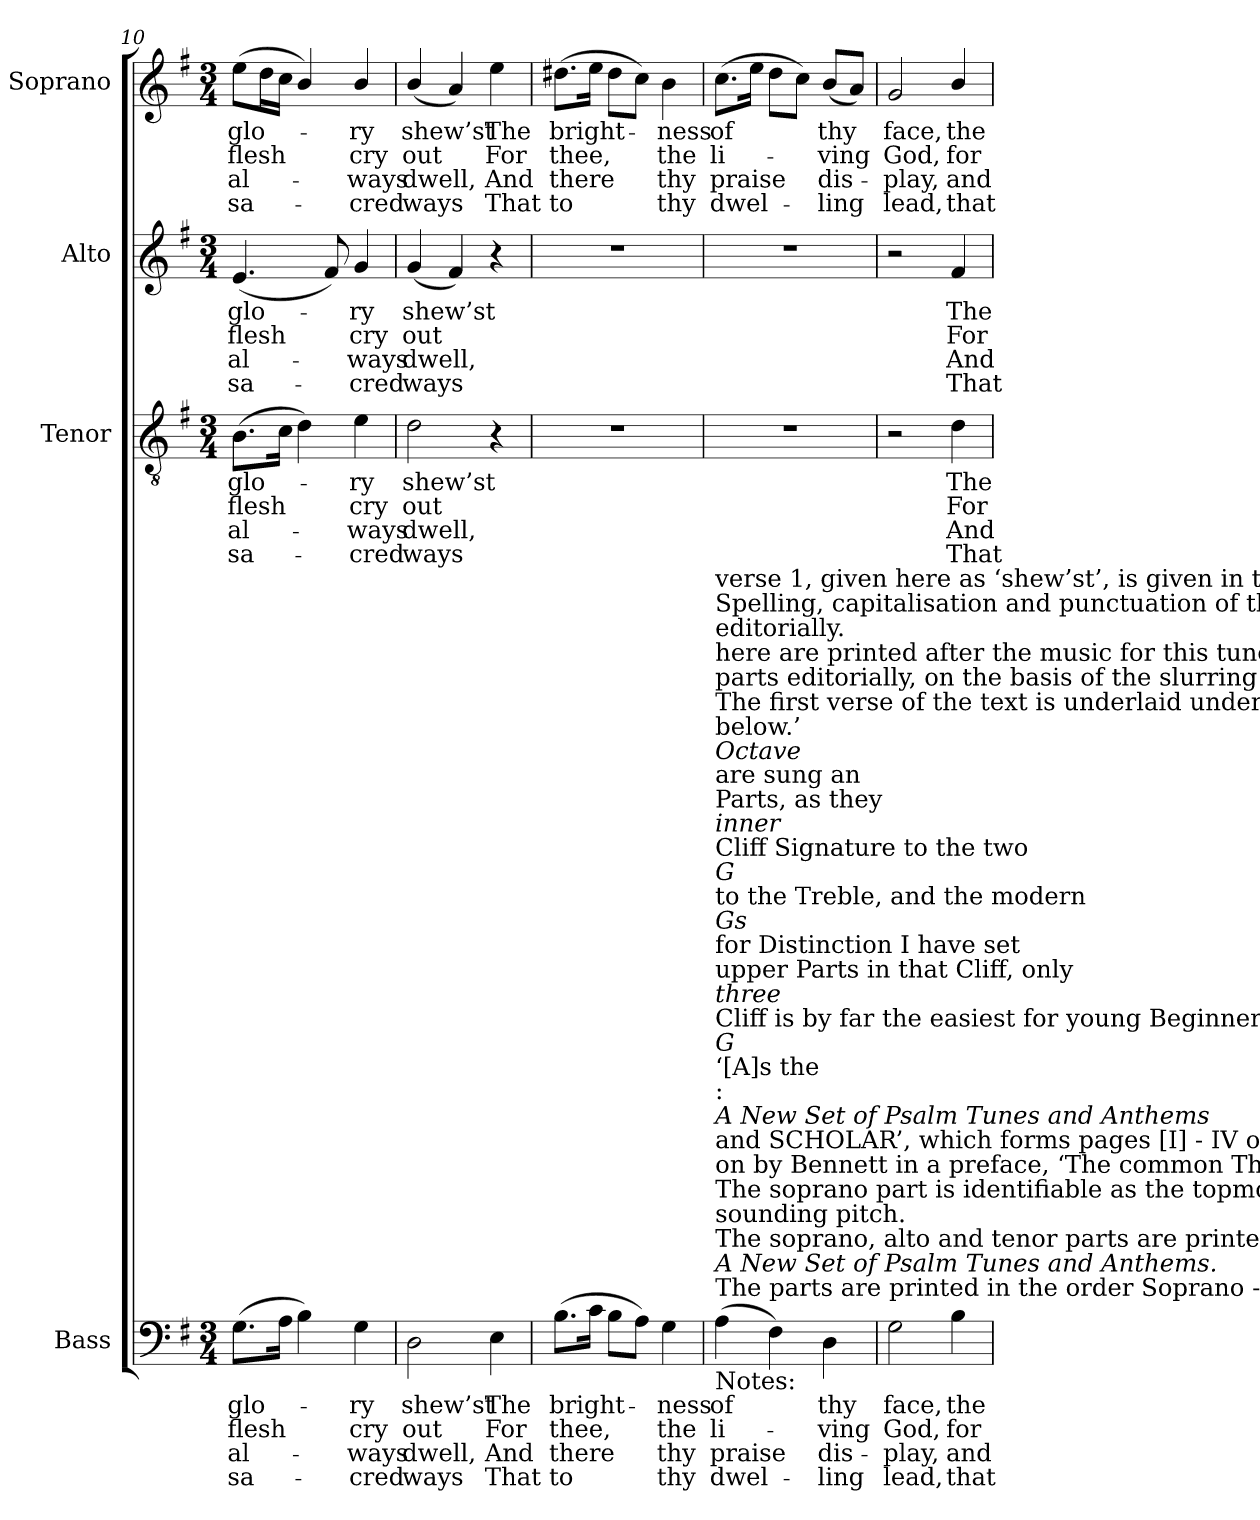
**kern	**text	**text	**text	**text	**kern	**text	**text	**text	**text	**kern	**text	**text	**text	**text	**kern	**text	**text	**text	**text
*part4	*part4	*part4	*part4	*part4	*part3	*part3	*part3	*part3	*part3	*part2	*part2	*part2	*part2	*part2	*part1	*part1	*part1	*part1	*part1
*staff4	*staff4	*staff4	*staff4	*staff4	*staff3	*staff3	*staff3	*staff3	*staff3	*staff2	*staff2	*staff2	*staff2	*staff2	*staff1	*staff1	*staff1	*staff1	*staff1
*I"Bass	*	*	*	*	*I"Tenor	*	*	*	*	*I"Alto	*	*	*	*	*I"Soprano	*	*	*	*
*I'B.	*	*	*	*	*I'T.	*	*	*	*	*I'A.	*	*	*	*	*I'S.	*	*	*	*
*clefF4	*	*	*	*	*clefGv2	*	*	*	*	*clefG2	*	*	*	*	*clefG2	*	*	*	*
*	*	*	*	*	*ITrd7c12	*	*	*	*	*	*	*	*	*	*	*	*	*	*
*k[f#]	*	*	*	*	*k[f#]	*	*	*	*	*k[f#]	*	*	*	*	*k[f#]	*	*	*	*
*e:	*	*	*	*	*e:	*	*	*	*	*e:	*	*	*	*	*e:	*	*	*	*
*M3/4	*	*	*	*	*M3/4	*	*	*	*	*M3/4	*	*	*	*	*M3/4	*	*	*	*
=10	=10	=10	=10	=10	=10	=10	=10	=10	=10	=10	=10	=10	=10	=10	=10	=10	=10	=10	=10
!	!LO:LY:b:color=#000000	!LO:LY:b:color=#000000	!LO:LY:b:color=#000000	!LO:LY:b:color=#000000	!	!	!	!	!	!	!	!	!	!	!	!	!	!	!
!	!	!	!	!	!	!LO:LY:b:color=#000000	!LO:LY:b:color=#000000	!LO:LY:b:color=#000000	!LO:LY:b:color=#000000	!	!	!	!	!	!	!	!	!	!
!	!	!	!	!	!	!	!	!	!	!	!LO:LY:b:color=#000000	!LO:LY:b:color=#000000	!LO:LY:b:color=#000000	!LO:LY:b:color=#000000	!	!	!	!	!
!	!	!	!	!	!	!	!	!	!	!	!	!	!	!	!	!LO:LY:b:color=#000000	!LO:LY:b:color=#000000	!LO:LY:b:color=#000000	!LO:LY:b:color=#000000
(8.Gi\L	glo-	flesh	al-	-sa-	(8.BBi\L	glo-	flesh	al-	-sa-	(4.ei/	glo-	flesh	al-	-sa-	(8eei\L	glo-	flesh	al-	-sa-
.	.	.	.	.	.	.	.	.	.	.	.	.	.	.	16ddi\L	.	.	.	.
16Ai\Jk	.	.	.	.	16Ci\Jk	.	.	.	.	.	.	.	.	.	16cci\JJ	.	.	.	.
4Bi\)	.	.	.	.	4Di\)	.	.	.	.	.	.	.	.	.	4bi/)	.	.	.	.
.	.	.	.	.	.	.	.	.	.	8f#i/)	.	.	.	.	.	.	.	.	.
!	!LO:LY:b:color=#000000	!LO:LY:b:color=#000000	!LO:LY:b:color=#000000	!LO:LY:b:color=#000000	!	!	!	!	!	!	!	!	!	!	!	!	!	!	!
!	!	!	!	!	!	!LO:LY:b:color=#000000	!LO:LY:b:color=#000000	!LO:LY:b:color=#000000	!LO:LY:b:color=#000000	!	!	!	!	!	!	!	!	!	!
!	!	!	!	!	!	!	!	!	!	!	!LO:LY:b:color=#000000	!LO:LY:b:color=#000000	!LO:LY:b:color=#000000	!LO:LY:b:color=#000000	!	!	!	!	!
!	!	!	!	!	!	!	!	!	!	!	!	!	!	!	!	!LO:LY:b:color=#000000	!LO:LY:b:color=#000000	!LO:LY:b:color=#000000	!LO:LY:b:color=#000000
4Gi\	-ry	cry	-ways	cred	4Ei\	-ry	cry	-ways	cred	4gi/	-ry	cry	-ways	cred	4bi/	-ry	cry	-ways	cred
=11	=11	=11	=11	=11	=11	=11	=11	=11	=11	=11	=11	=11	=11	=11	=11	=11	=11	=11	=11
!	!LO:LY:b:color=#000000	!LO:LY:b:color=#000000	!LO:LY:b:color=#000000	!LO:LY:b:color=#000000	!	!	!	!	!	!	!	!	!	!	!	!	!	!	!
!	!	!	!	!	!	!LO:LY:b:color=#000000	!LO:LY:b:color=#000000	!LO:LY:b:color=#000000	!LO:LY:b:color=#000000	!	!	!	!	!	!	!	!	!	!
!	!	!	!	!	!	!	!	!	!	!	!LO:LY:b:color=#000000	!LO:LY:b:color=#000000	!LO:LY:b:color=#000000	!LO:LY:b:color=#000000	!	!	!	!	!
!	!	!	!	!	!	!	!	!	!	!	!	!	!	!	!	!LO:LY:b:color=#000000	!LO:LY:b:color=#000000	!LO:LY:b:color=#000000	!LO:LY:b:color=#000000
2Di\	shew’st	out	dwell,	ways	2Di\	shew’st	out	dwell,	ways	(4gi/	shew’st	out	dwell,	ways	(4bi/	shew’st	out	dwell,	ways
.	.	.	.	.	.	.	.	.	.	4f#i/)	.	.	.	.	4ai/)	.	.	.	.
!	!LO:LY:b:color=#000000	!LO:LY:b:color=#000000	!LO:LY:b:color=#000000	!LO:LY:b:color=#000000	!	!	!	!	!	!	!	!	!	!	!	!	!	!	!
!	!	!	!	!	!	!	!	!	!	!	!	!	!	!	!	!LO:LY:b:color=#000000	!LO:LY:b:color=#000000	!LO:LY:b:color=#000000	!LO:LY:b:color=#000000
4Ei\	The	For	And	That	4r	.	.	.	.	4r	.	.	.	.	4eei\	The	For	And	That
=12	=12	=12	=12	=12	=12	=12	=12	=12	=12	=12	=12	=12	=12	=12	=12	=12	=12	=12	=12
!	!LO:LY:b:color=#000000	!LO:LY:b:color=#000000	!LO:LY:b:color=#000000	!LO:LY:b:color=#000000	!LO:N:vis=1	!	!	!	!	!LO:N:vis=1	!	!	!	!	!	!	!	!	!
!	!	!	!	!	!	!	!	!	!	!	!	!	!	!	!	!LO:LY:b:color=#000000	!LO:LY:b:color=#000000	!LO:LY:b:color=#000000	!LO:LY:b:color=#000000
(8.Bi\L	bright-	thee,	there	to	2.r	.	.	.	.	2.r	.	.	.	.	(8.dd#Xi\L	bright-	thee,	there	to
16ci\Jk	.	.	.	.	.	.	.	.	.	.	.	.	.	.	16eei\Jk	.	.	.	.
8Bi\L	.	.	.	.	.	.	.	.	.	.	.	.	.	.	8dd#i\L	.	.	.	.
8Ai\J)	.	.	.	.	.	.	.	.	.	.	.	.	.	.	8cci\J)	.	.	.	.
!	!LO:LY:b:color=#000000	!LO:LY:b:color=#000000	!LO:LY:b:color=#000000	!LO:LY:b:color=#000000	!	!	!	!	!	!	!	!	!	!	!	!	!	!	!
!	!	!	!	!	!	!	!	!	!	!	!	!	!	!	!	!LO:LY:b:color=#000000	!LO:LY:b:color=#000000	!LO:LY:b:color=#000000	!LO:LY:b:color=#000000
4Gi\	-ness	the	thy	thy	.	.	.	.	.	.	.	.	.	.	4bi\	-ness	the	thy	thy
!!LO:PB:g=z
=13	=13	=13	=13	=13	=13	=13	=13	=13	=13	=13	=13	=13	=13	=13	=13	=13	=13	=13	=13
!	!LO:LY:b:color=#000000	!LO:LY:b:color=#000000	!LO:LY:b:color=#000000	!LO:LY:b:color=#000000	!LO:N:vis=1	!	!	!	!	!LO:N:vis=1	!	!	!	!	!	!	!	!	!
!LO:TX:b:t=Notes&colon;	!	!	!	!	!	!	!	!	!	!	!	!	!	!	!	!	!	!	!
!LO:TX:t=The parts are printed in the order Soprano - Alto - Tenor - Bass in	!	!	!	!	!	!	!	!	!	!	!	!	!	!	!	!	!	!	!
!LO:TX:i:t=A New Set of Psalm Tunes and Anthems.	!	!	!	!	!	!	!	!	!	!	!	!	!	!	!	!	!	!	!
!LO:TX:t=The soprano, alto and tenor parts are printed in the treble clef, with the alto and tenor parts an octave above	!	!	!	!	!	!	!	!	!	!	!	!	!	!	!	!	!	!	!
!LO:TX:t=sounding pitch.	!	!	!	!	!	!	!	!	!	!	!	!	!	!	!	!	!	!	!
!LO:TX:t=The soprano part is identifiable as the topmost stave because of the use of a distinctive 'G' clef, commented	!	!	!	!	!	!	!	!	!	!	!	!	!	!	!	!	!	!	!
!LO:TX:t=on by Bennett in a preface, ‘The common Theory of Music made easy, in a DIALOGUE between MASTER	!	!	!	!	!	!	!	!	!	!	!	!	!	!	!	!	!	!	!
!LO:TX:t=and SCHOLAR’, which forms pages [I] - IV of	!	!	!	!	!	!	!	!	!	!	!	!	!	!	!	!	!	!	!
!LO:TX:i:t=A New Set of Psalm Tunes and Anthems	!	!	!	!	!	!	!	!	!	!	!	!	!	!	!	!	!	!	!
!LO:TX:t=&colon;	!	!	!	!	!	!	!	!	!	!	!	!	!	!	!	!	!	!	!
!LO:TX:t=‘[A]s the	!	!	!	!	!	!	!	!	!	!	!	!	!	!	!	!	!	!	!
!LO:TX:i:t=G	!	!	!	!	!	!	!	!	!	!	!	!	!	!	!	!	!	!	!
!LO:TX:t=Cliff is by far the easiest for young Beginners, I have set all the	!	!	!	!	!	!	!	!	!	!	!	!	!	!	!	!	!	!	!
!LO:TX:i:t=three	!	!	!	!	!	!	!	!	!	!	!	!	!	!	!	!	!	!	!
!LO:TX:t=upper Parts in that Cliff, only	!	!	!	!	!	!	!	!	!	!	!	!	!	!	!	!	!	!	!
!LO:TX:t=for Distinction I have set	!	!	!	!	!	!	!	!	!	!	!	!	!	!	!	!	!	!	!
!LO:TX:i:t=Gs	!	!	!	!	!	!	!	!	!	!	!	!	!	!	!	!	!	!	!
!LO:TX:t=to the Treble, and the modern	!	!	!	!	!	!	!	!	!	!	!	!	!	!	!	!	!	!	!
!LO:TX:i:t=G	!	!	!	!	!	!	!	!	!	!	!	!	!	!	!	!	!	!	!
!LO:TX:t=Cliff Signature to the two	!	!	!	!	!	!	!	!	!	!	!	!	!	!	!	!	!	!	!
!LO:TX:i:t=inner	!	!	!	!	!	!	!	!	!	!	!	!	!	!	!	!	!	!	!
!LO:TX:t=Parts, as they	!	!	!	!	!	!	!	!	!	!	!	!	!	!	!	!	!	!	!
!LO:TX:t=are sung an	!	!	!	!	!	!	!	!	!	!	!	!	!	!	!	!	!	!	!
!LO:TX:i:t=Octave	!	!	!	!	!	!	!	!	!	!	!	!	!	!	!	!	!	!	!
!LO:TX:t=below.’	!	!	!	!	!	!	!	!	!	!	!	!	!	!	!	!	!	!	!
!LO:TX:t=The first verse of the text is underlaid under the alto part in the source, and has been added to the other three	!	!	!	!	!	!	!	!	!	!	!	!	!	!	!	!	!	!	!
!LO:TX:t=parts editorially, on the basis of the slurring (which is given in the source). The three subsequent verses given	!	!	!	!	!	!	!	!	!	!	!	!	!	!	!	!	!	!	!
!LO:TX:t=here are printed after the music for this tune in the source, numbered 2, 4 and 5, and have here been underlaid	!	!	!	!	!	!	!	!	!	!	!	!	!	!	!	!	!	!	!
!LO:TX:t=editorially.	!	!	!	!	!	!	!	!	!	!	!	!	!	!	!	!	!	!	!
!LO:TX:t=Spelling, capitalisation and punctuation of the text have been modernised. The word on beats 1-2 of bar 11 in	!	!	!	!	!	!	!	!	!	!	!	!	!	!	!	!	!	!	!
!LO:TX:t=verse 1, given here as ‘shew’st’, is given in the source as ‘shews’.	!	!	!	!	!	!	!	!	!	!	!	!	!	!	!	!	!	!	!
!	!	!	!	!	!	!	!	!	!	!	!	!	!	!	!	!LO:LY:b:color=#000000	!LO:LY:b:color=#000000	!LO:LY:b:color=#000000	!LO:LY:b:color=#000000
(4Ai\	of	li-	praise	dwel-	2.r	.	.	.	.	2.r	.	.	.	.	(8.cci\L	of	li-	praise	dwel-
.	.	.	.	.	.	.	.	.	.	.	.	.	.	.	16eei\Jk	.	.	.	.
4F#i\)	.	.	.	.	.	.	.	.	.	.	.	.	.	.	8ddi\L	.	.	.	.
.	.	.	.	.	.	.	.	.	.	.	.	.	.	.	8cci\J)	.	.	.	.
!	!LO:LY:b:color=#000000	!LO:LY:b:color=#000000	!LO:LY:b:color=#000000	!LO:LY:b:color=#000000	!	!	!	!	!	!	!	!	!	!	!	!	!	!	!
!	!	!	!	!	!	!	!	!	!	!	!	!	!	!	!	!LO:LY:b:color=#000000	!LO:LY:b:color=#000000	!LO:LY:b:color=#000000	!LO:LY:b:color=#000000
4Di\	thy	-ving	-dis-	-ling	.	.	.	.	.	.	.	.	.	.	(8bi/L	thy	-ving	-dis-	-ling
.	.	.	.	.	.	.	.	.	.	.	.	.	.	.	8ai/J)	.	.	.	.
=14	=14	=14	=14	=14	=14	=14	=14	=14	=14	=14	=14	=14	=14	=14	=14	=14	=14	=14	=14
!	!LO:LY:b:color=#000000	!LO:LY:b:color=#000000	!LO:LY:b:color=#000000	!LO:LY:b:color=#000000	!	!	!	!	!	!	!	!	!	!	!	!	!	!	!
!	!	!	!	!	!	!	!	!	!	!	!	!	!	!	!	!LO:LY:b:color=#000000	!LO:LY:b:color=#000000	!LO:LY:b:color=#000000	!LO:LY:b:color=#000000
2Gi\	face,	God,	play,	lead,	2r	.	.	.	.	2r	.	.	.	.	2gi/	face,	God,	play,	lead,
!	!LO:LY:b:color=#000000	!LO:LY:b:color=#000000	!LO:LY:b:color=#000000	!LO:LY:b:color=#000000	!	!	!	!	!	!	!	!	!	!	!	!	!	!	!
!	!	!	!	!	!	!LO:LY:b:color=#000000	!LO:LY:b:color=#000000	!LO:LY:b:color=#000000	!LO:LY:b:color=#000000	!	!	!	!	!	!	!	!	!	!
!	!	!	!	!	!	!	!	!	!	!	!LO:LY:b:color=#000000	!LO:LY:b:color=#000000	!LO:LY:b:color=#000000	!LO:LY:b:color=#000000	!	!	!	!	!
!	!	!	!	!	!	!	!	!	!	!	!	!	!	!	!	!LO:LY:b:color=#000000	!LO:LY:b:color=#000000	!LO:LY:b:color=#000000	!LO:LY:b:color=#000000
4Bi\	the	for	and	that	4Di\	The	For	And	That	4f#i/	The	For	And	That	4bi/	the	for	and	that
=	=	=	=	=	=	=	=	=	=	=	=	=	=	=	=	=	=	=	=
*-	*-	*-	*-	*-	*-	*-	*-	*-	*-	*-	*-	*-	*-	*-	*-	*-	*-	*-	*-
